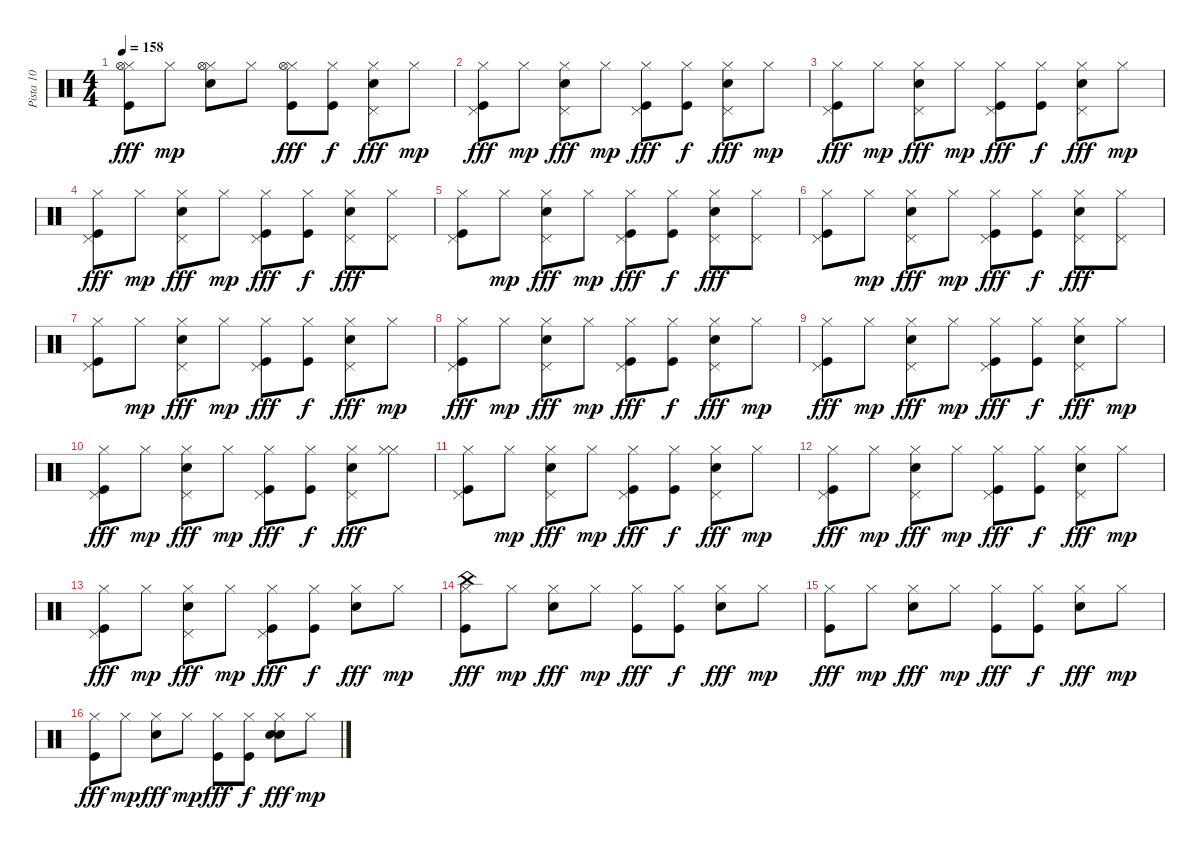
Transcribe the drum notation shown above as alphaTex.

\track ("Pista 10" "Pista 10") {instrument percussion}
\staff {score}
\articulation defaults
\ts (4 4)
\tempo 158
\clef neutral
\ks c
("Hi-Hat (closed)" "Kick (hit)" "Hi-Hat (open)").8{dy fff} "Hi-Hat (closed)".8{dy mp} ("Snare (hit) 2" "Hi-Hat (closed)" "Hi-Hat (open)").8 "Hi-Hat (closed)".8 ("Hi-Hat (closed)" "Kick (hit)" "Hi-Hat (open)").8{dy fff} ("Hi-Hat (closed)" "Kick (hit)").8{dy f} ("Snare (hit) 2" "Hi-Hat (closed)" "Pedal Hi-Hat (hit)").8{dy fff} "Hi-Hat (closed)".8{dy mp} |
("Hi-Hat (closed)" "Kick (hit)" "Pedal Hi-Hat (hit)").8{dy fff} "Hi-Hat (closed)".8{dy mp} ("Snare (hit) 2" "Hi-Hat (closed)" "Pedal Hi-Hat (hit)").8{dy fff} "Hi-Hat (closed)".8{dy mp} ("Hi-Hat (closed)" "Kick (hit)" "Pedal Hi-Hat (hit)").8{dy fff} ("Hi-Hat (closed)" "Kick (hit)").8{dy f} ("Snare (hit) 2" "Hi-Hat (closed)" "Pedal Hi-Hat (hit)").8{dy fff} "Hi-Hat (closed)".8{dy mp} |
("Hi-Hat (closed)" "Kick (hit)" "Pedal Hi-Hat (hit)").8{dy fff} "Hi-Hat (closed)".8{dy mp} ("Snare (hit) 2" "Hi-Hat (closed)" "Pedal Hi-Hat (hit)").8{dy fff} "Hi-Hat (closed)".8{dy mp} ("Hi-Hat (closed)" "Kick (hit)" "Pedal Hi-Hat (hit)").8{dy fff} ("Hi-Hat (closed)" "Kick (hit)").8{dy f} ("Snare (hit) 2" "Hi-Hat (closed)" "Pedal Hi-Hat (hit)").8{dy fff} "Hi-Hat (closed)".8{dy mp} |
("Hi-Hat (closed)" "Kick (hit)" "Pedal Hi-Hat (hit)").8{dy fff} "Hi-Hat (closed)".8{dy mp} ("Snare (hit) 2" "Hi-Hat (closed)" "Pedal Hi-Hat (hit)").8{dy fff} "Hi-Hat (closed)".8{dy mp} ("Hi-Hat (closed)" "Kick (hit)" "Pedal Hi-Hat (hit)").8{dy fff} ("Hi-Hat (closed)" "Kick (hit)").8{dy f} ("Snare (hit) 2" "Hi-Hat (closed)" "Pedal Hi-Hat (hit)").8{dy fff} ("Hi-Hat (closed)" "Pedal Hi-Hat (hit)").8 |
("Hi-Hat (closed)" "Kick (hit)" "Pedal Hi-Hat (hit)").8 "Hi-Hat (closed)".8{dy mp} ("Snare (hit) 2" "Hi-Hat (closed)" "Pedal Hi-Hat (hit)").8{dy fff} "Hi-Hat (closed)".8{dy mp} ("Hi-Hat (closed)" "Kick (hit)" "Pedal Hi-Hat (hit)").8{dy fff} ("Hi-Hat (closed)" "Kick (hit)").8{dy f} ("Snare (hit) 2" "Hi-Hat (closed)" "Pedal Hi-Hat (hit)").8{dy fff} ("Hi-Hat (closed)" "Pedal Hi-Hat (hit)").8 |
("Hi-Hat (closed)" "Kick (hit)" "Pedal Hi-Hat (hit)").8 "Hi-Hat (closed)".8{dy mp} ("Snare (hit) 2" "Hi-Hat (closed)" "Pedal Hi-Hat (hit)").8{dy fff} "Hi-Hat (closed)".8{dy mp} ("Hi-Hat (closed)" "Kick (hit)" "Pedal Hi-Hat (hit)").8{dy fff} ("Hi-Hat (closed)" "Kick (hit)").8{dy f} ("Snare (hit) 2" "Hi-Hat (closed)" "Pedal Hi-Hat (hit)").8{dy fff} ("Hi-Hat (closed)" "Pedal Hi-Hat (hit)").8 |
("Hi-Hat (closed)" "Kick (hit)" "Pedal Hi-Hat (hit)").8 "Hi-Hat (closed)".8{dy mp} ("Snare (hit) 2" "Hi-Hat (closed)" "Pedal Hi-Hat (hit)").8{dy fff} "Hi-Hat (closed)".8{dy mp} ("Hi-Hat (closed)" "Kick (hit)" "Pedal Hi-Hat (hit)").8{dy fff} ("Hi-Hat (closed)" "Kick (hit)").8{dy f} ("Snare (hit) 2" "Hi-Hat (closed)" "Pedal Hi-Hat (hit)").8{dy fff} "Hi-Hat (closed)".8{dy mp} |
("Hi-Hat (closed)" "Kick (hit)" "Pedal Hi-Hat (hit)").8{dy fff} "Hi-Hat (closed)".8{dy mp} ("Snare (hit) 2" "Hi-Hat (closed)" "Pedal Hi-Hat (hit)").8{dy fff} "Hi-Hat (closed)".8{dy mp} ("Hi-Hat (closed)" "Kick (hit)" "Pedal Hi-Hat (hit)").8{dy fff} ("Hi-Hat (closed)" "Kick (hit)").8{dy f} ("Snare (hit) 2" "Hi-Hat (closed)" "Pedal Hi-Hat (hit)").8{dy fff} "Hi-Hat (closed)".8{dy mp} |
("Hi-Hat (closed)" "Kick (hit)" "Pedal Hi-Hat (hit)").8{dy fff} "Hi-Hat (closed)".8{dy mp} ("Snare (hit) 2" "Hi-Hat (closed)" "Pedal Hi-Hat (hit)").8{dy fff} "Hi-Hat (closed)".8{dy mp} ("Hi-Hat (closed)" "Kick (hit)" "Pedal Hi-Hat (hit)").8{dy fff} ("Hi-Hat (closed)" "Kick (hit)").8{dy f} ("Snare (hit) 2" "Hi-Hat (closed)" "Pedal Hi-Hat (hit)").8{dy fff} "Hi-Hat (closed)".8{dy mp} |
("Hi-Hat (closed)" "Kick (hit)" "Pedal Hi-Hat (hit)").8{dy fff} "Hi-Hat (closed)".8{dy mp} ("Snare (hit) 2" "Hi-Hat (closed)" "Pedal Hi-Hat (hit)").8{dy fff} "Hi-Hat (closed)".8{dy mp} ("Hi-Hat (closed)" "Kick (hit)" "Pedal Hi-Hat (hit)").8{dy fff} ("Hi-Hat (closed)" "Kick (hit)").8{dy f} ("Snare (hit) 2" "Hi-Hat (closed)" "Pedal Hi-Hat (hit)").8{dy fff} ("Hi-Hat (closed)" "Hi-Hat (closed)").8 |
("Hi-Hat (closed)" "Kick (hit)" "Pedal Hi-Hat (hit)").8 "Hi-Hat (closed)".8{dy mp} ("Snare (hit) 2" "Hi-Hat (closed)" "Pedal Hi-Hat (hit)").8{dy fff} "Hi-Hat (closed)".8{dy mp} ("Hi-Hat (closed)" "Kick (hit)" "Pedal Hi-Hat (hit)").8{dy fff} ("Hi-Hat (closed)" "Kick (hit)").8{dy f} ("Snare (hit) 2" "Hi-Hat (closed)" "Pedal Hi-Hat (hit)").8{dy fff} "Hi-Hat (closed)".8{dy mp} |
("Hi-Hat (closed)" "Kick (hit)" "Pedal Hi-Hat (hit)").8{dy fff} "Hi-Hat (closed)".8{dy mp} ("Snare (hit) 2" "Hi-Hat (closed)" "Pedal Hi-Hat (hit)").8{dy fff} "Hi-Hat (closed)".8{dy mp} ("Hi-Hat (closed)" "Kick (hit)" "Pedal Hi-Hat (hit)").8{dy fff} ("Hi-Hat (closed)" "Kick (hit)").8{dy f} ("Snare (hit) 2" "Hi-Hat (closed)" "Pedal Hi-Hat (hit)").8{dy fff} "Hi-Hat (closed)".8{dy mp} |
("Hi-Hat (closed)" "Kick (hit)" "Pedal Hi-Hat (hit)").8{dy fff} "Hi-Hat (closed)".8{dy mp} ("Snare (hit) 2" "Hi-Hat (closed)" "Pedal Hi-Hat (hit)").8{dy fff} "Hi-Hat (closed)".8{dy mp} ("Hi-Hat (closed)" "Kick (hit)" "Pedal Hi-Hat (hit)").8{dy fff} ("Hi-Hat (closed)" "Kick (hit)").8{dy f} ("Snare (hit) 2" "Hi-Hat (closed)").8{dy fff} "Hi-Hat (closed)".8{dy mp} |
("Hi-Hat (closed)" "Kick (hit)" "China (hit)").8{dy fff} "Hi-Hat (closed)".8{dy mp} ("Snare (hit) 2" "Hi-Hat (closed)").8{dy fff} "Hi-Hat (closed)".8{dy mp} ("Hi-Hat (closed)" "Kick (hit)").8{dy fff} ("Hi-Hat (closed)" "Kick (hit)").8{dy f} ("Snare (hit) 2" "Hi-Hat (closed)").8{dy fff} "Hi-Hat (closed)".8{dy mp} |
("Hi-Hat (closed)" "Kick (hit)").8{dy fff} "Hi-Hat (closed)".8{dy mp} ("Snare (hit) 2" "Hi-Hat (closed)").8{dy fff} "Hi-Hat (closed)".8{dy mp} ("Hi-Hat (closed)" "Kick (hit)").8{dy fff} ("Hi-Hat (closed)" "Kick (hit)").8{dy f} ("Snare (hit) 2" "Hi-Hat (closed)").8{dy fff} "Hi-Hat (closed)".8{dy mp} |
("Hi-Hat (closed)" "Kick (hit)").8{dy fff} "Hi-Hat (closed)".8{dy mp} ("Snare (hit) 2" "Hi-Hat (closed)").8{dy fff} "Hi-Hat (closed)".8{dy mp} ("Hi-Hat (closed)" "Kick (hit)").8{dy fff} ("Hi-Hat (closed)" "Kick (hit)").8{dy f} ("Snare (hit) 2" "Hi-Hat (closed)" "Electric Snare (hit)").8{dy fff} "Hi-Hat (closed)".8{dy mp}
